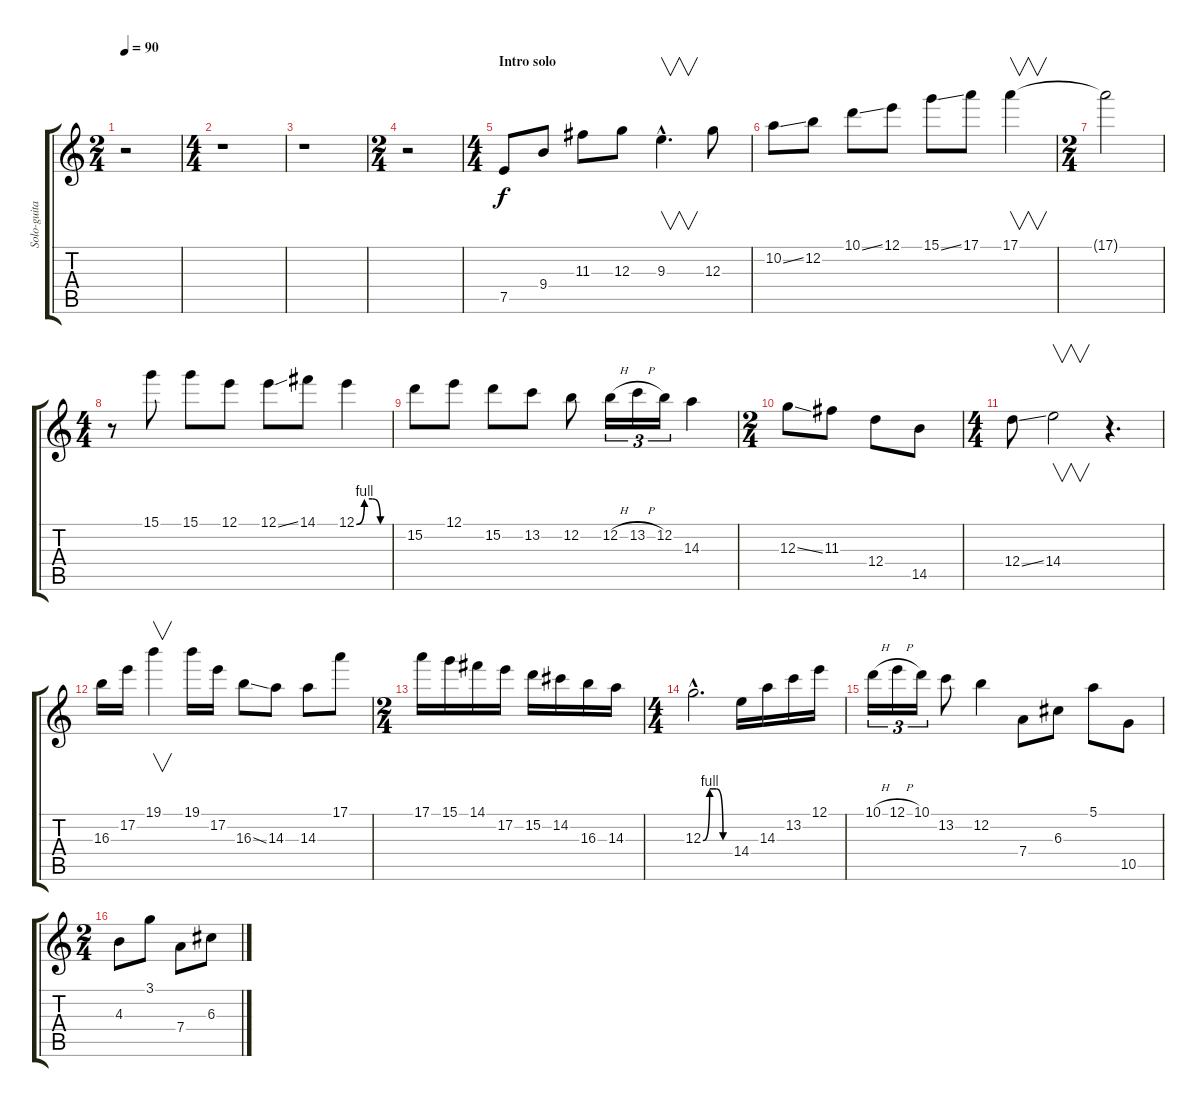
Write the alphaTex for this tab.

\track ("Solo-guitar 1" "Solo-guita") {instrument overdrivenguitar}
\staff {score tabs}
\tuning (E4 B3 G3 D3 A2 E2) {hide}
\ts (2 4)
\tempo 90
\clef g2
\ks c
r.2{dy f} |
\ts (4 4)
r.1 |
r.1 |
\ts (2 4)
r.2 |
\ts (4 4)
\section ("" "Intro solo")
7.5.8 9.4.8 11.3.8 12.3.8 9.3{hac}.4{v d} 12.3.8 |
10.2{ss}.8 12.2.8 10.1{ss}.8 12.1.8 15.1{ss}.8 17.1.8 17.1.4{v} |
\ts (2 4)
17.1{t}.2 |
\ts (4 4)
r.8 15.1.8 15.1.8 12.1.8 12.1{ss}.8 14.1.8 12.1{be (custom 0 0 15 4 30 4 45 0 60 0)}.4 |
15.2.8 12.1.8 15.2.8 13.2.8 12.2.8 12.2{h}.16{tu (3 2)} 13.2{h}.16{tu (3 2)} 12.2.16{tu (3 2)} 14.3.4 |
\ts (2 4)
12.3{ss}.8 11.3.8 12.4.8 14.5.8 |
\ts (4 4)
12.4{ss}.8 14.4.2{v} r.4{d} |
16.3.16 17.2.16 19.1.4{v} 19.1.16 17.2.16 16.3{ss}.8 14.3.8 14.3.8 17.1.8 |
\ts (2 4)
17.1.16 15.1.16 14.1.16 17.2.16 15.2.16 14.2.16 16.3.16 14.3.16 |
\ts (4 4)
12.3{be (custom 0 0 15 4 30 4 45 0 60 0) hac}.2{d} 14.4.16 14.3.16 13.2.16 12.1.16 |
10.1{h}.16{tu (3 2)} 12.1{h}.16{tu (3 2)} 10.1.16{tu (3 2)} 13.2.8 12.2.4 7.4.8 6.3.8 5.1.8 10.5.8 |
\ts (2 4)
4.3.8 3.1.8 7.4.8 6.3.8
